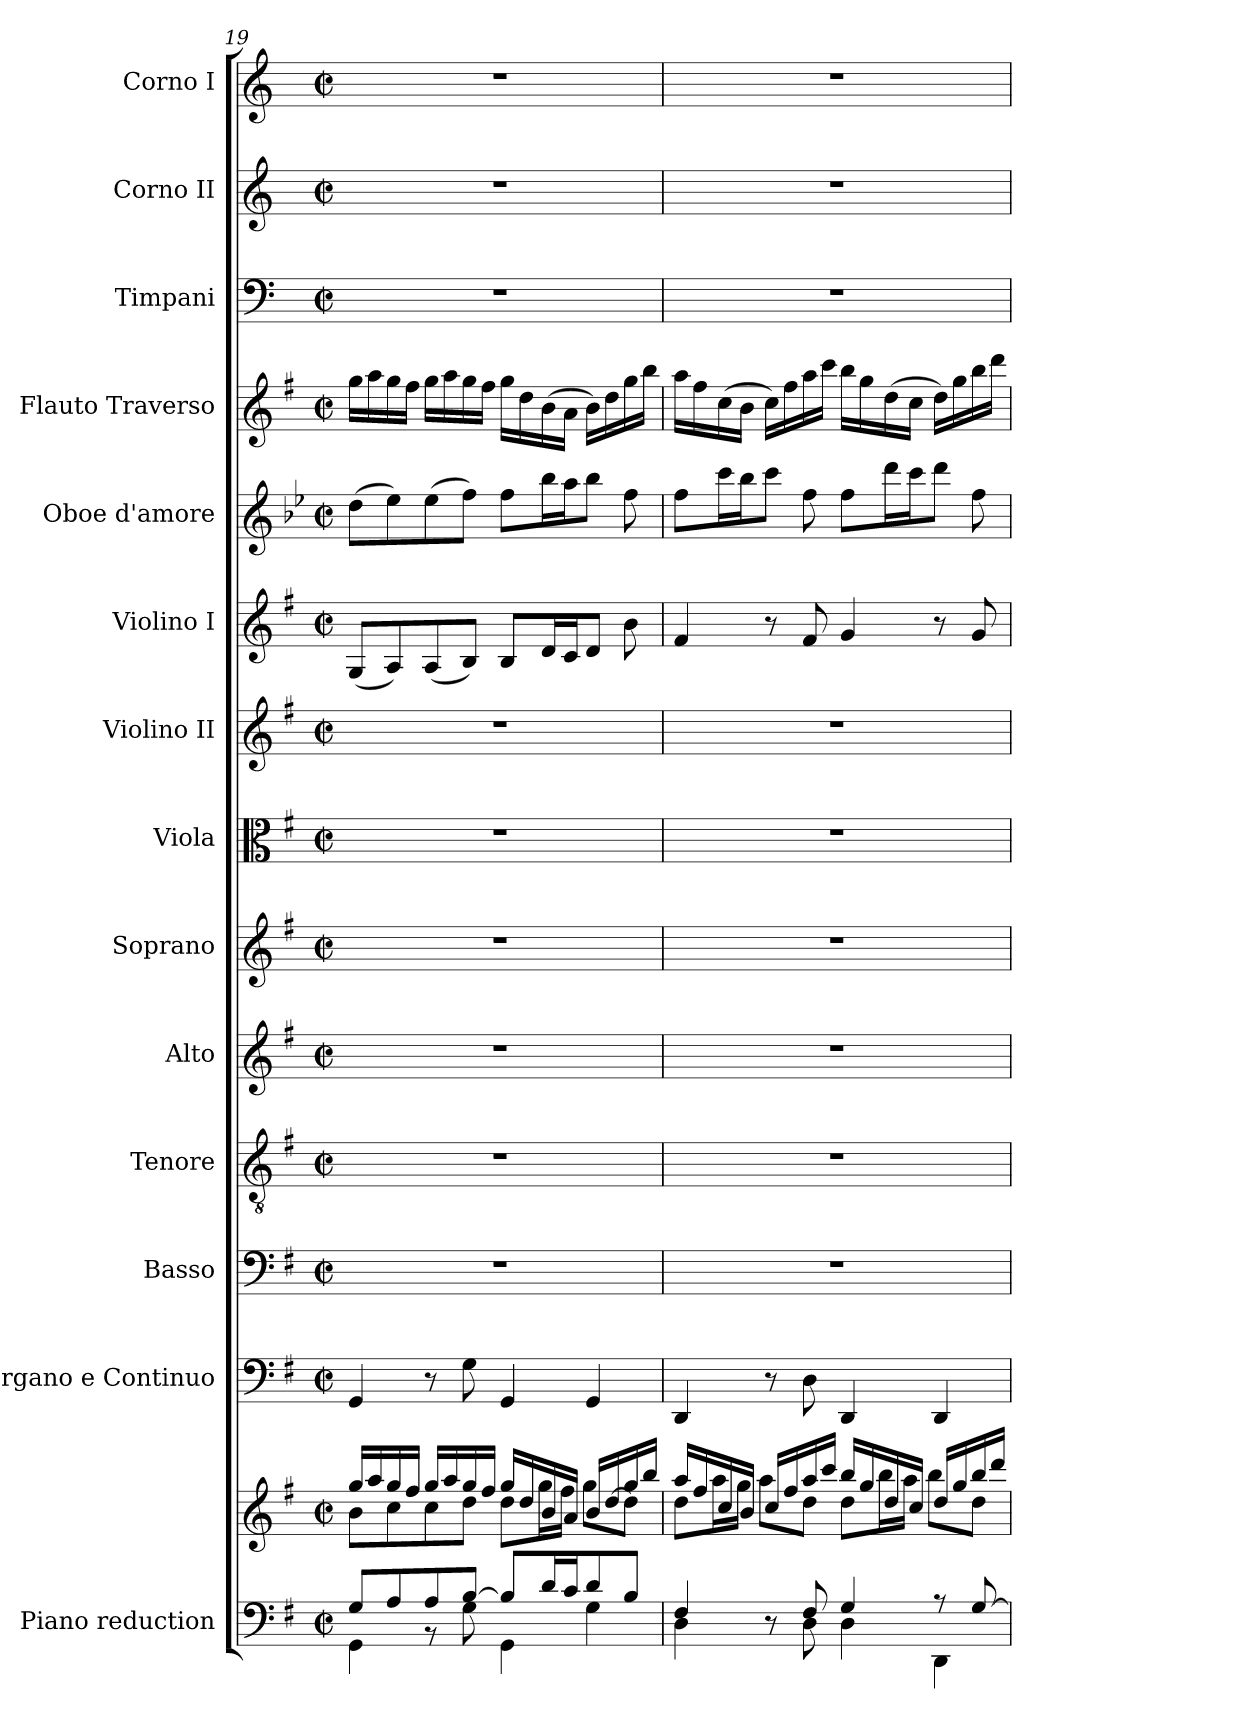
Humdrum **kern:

**kern	**kern	**kern	**kern	**kern	**kern	**kern	**kern	**kern	**kern	**kern	**kern	**kern	**kern	**kern
*part14	*part14	*part13	*part12	*part11	*part10	*part9	*part8	*part7	*part6	*part5	*part4	*part3	*part2	*part1
*staff15	*staff14	*staff13	*staff12	*staff11	*staff10	*staff9	*staff8	*staff7	*staff6	*staff5	*staff4	*staff3	*staff2	*staff1
*I"Piano reduction	*	*I"Organo e Continuo	*I"Basso	*I"Tenore	*I"Alto	*I"Soprano	*I"Viola	*I"Violino II	*I"Violino I	*I"Oboe d'amore	*I"Flauto Traverso	*I"Timpani	*I"Corno II	*I"Corno I
*I'Pno	*	*	*	*	*	*	*	*	*	*I'Ob	*I'Fl	*I'Timp	*	*
*clefF4	*clefG2	*clefF4	*clefF4	*clefGv2	*clefG2	*clefG2	*clefC3	*clefG2	*clefG2	*clefG2	*clefG2	*clefF4	*clefG2	*clefG2
*	*	*	*	*	*	*	*	*	*	*ITrd2c3	*	*	*ITrd3c5	*ITrd3c5
*k[f#]	*k[f#]	*k[f#]	*k[f#]	*k[f#]	*k[f#]	*k[f#]	*k[f#]	*k[f#]	*k[f#]	*k[f#]	*k[f#]	*k[]	*k[f#]	*k[f#]
*M2/2	*M2/2	*M2/2	*M2/2	*M2/2	*M2/2	*M2/2	*M2/2	*M2/2	*M2/2	*M2/2	*M2/2	*M2/2	*M2/2	*M2/2
*met(c|)	*met(c|)	*met(c|)	*met(c|)	*met(c|)	*met(c|)	*met(c|)	*met(c|)	*met(c|)	*met(c|)	*met(c|)	*met(c|)	*met(c|)	*met(c|)	*met(c|)
=19	=19	=19	=19	=19	=19	=19	=19	=19	=19	=19	=19	=19	=19	=19
*^	*^	*	*	*	*	*	*	*	*	*	*	*	*	*
8G/L	4GG\	16gg/LL	8b\L	4GG/	1r	1r	1r	1r	1r	1r	(8G/L	(8b\L	16gg\LL	1r	1r	1r
.	.	16aa/	.	.	.	.	.	.	.	.	.	.	16aa\	.	.	.
8A/	.	16gg/	8cc\	.	.	.	.	.	.	.	8A/)	8cc\)	16gg\	.	.	.
.	.	16ff#/JJ	.	.	.	.	.	.	.	.	.	.	16ff#\JJ	.	.	.
8A/	8r	16gg/LL	8cc\	8r	.	.	.	.	.	.	(8A/	(8cc\	16gg\LL	.	.	.
.	.	16aa/	.	.	.	.	.	.	.	.	.	.	16aa\	.	.	.
[8B/J	8G\	16gg/	8dd\J	8G\	.	.	.	.	.	.	8B/J)	8dd\J)	16gg\	.	.	.
.	.	16ff#/JJ	.	.	.	.	.	.	.	.	.	.	16ff#\JJ	.	.	.
8B/L]	4GG\	16gg/LL	8dd\L	4GG/	.	.	.	.	.	.	8B/L	8dd\L	16gg\LL	.	.	.
.	.	16dd/	.	.	.	.	.	.	.	.	.	.	16dd\	.	.	.
16d/L	.	16b/	16gg\L	.	.	.	.	.	.	.	16d/L	16gg\L	(16b\	.	.	.
16c/J	.	16a/JJ	16ff#\JJ	.	.	.	.	.	.	.	16c/J	16ff#\J	16a\JJ	.	.	.
8d/	4G\	16b/LL	8gg\L	4GG/	.	.	.	.	.	.	8d/J	8gg\J	16b\LL)	.	.	.
.	.	[<16dd/	.	.	.	.	.	.	.	.	.	.	16dd\	.	.	.
8B/J	.	16gg/	8dd\J]	.	.	.	.	.	.	.	8b\	8dd\	16gg\	.	.	.
.	.	16bb/JJ	.	.	.	.	.	.	.	.	.	.	16bb\JJ	.	.	.
!!LO:PB:g=z
=20	=20	=20	=20	=20	=20	=20	=20	=20	=20	=20	=20	=20	=20	=20	=20	=20
4F#/	4D\	16aa/LL	8dd\L	4DD/	1r	1r	1r	1r	1r	1r	4f#/	8dd\L	16aa\LL	1r	1r	1r
.	.	16ff#/	.	.	.	.	.	.	.	.	.	.	16ff#\	.	.	.
.	.	16cc/	16aa\L	.	.	.	.	.	.	.	.	16aa\L	(16cc\	.	.	.
.	.	16b/JJ	16gg\JJ	.	.	.	.	.	.	.	.	16gg\J	16b\JJ	.	.	.
8r	8ryy	16cc/LL	8aa\L	8r	.	.	.	.	.	.	8r	8aa\J	16cc\LL)	.	.	.
.	.	16ff#/	.	.	.	.	.	.	.	.	.	.	16ff#\	.	.	.
8F#/	8D\	16aa/	8dd\J	8D\	.	.	.	.	.	.	8f#/	8dd\	16aa\	.	.	.
.	.	16ccc/JJ	.	.	.	.	.	.	.	.	.	.	16ccc\JJ	.	.	.
4G/	4D\	16bb/LL	8dd\L	4DD/	.	.	.	.	.	.	4g/	8dd\L	16bb\LL	.	.	.
.	.	16gg/	.	.	.	.	.	.	.	.	.	.	16gg\	.	.	.
.	.	16dd/	16bb\L	.	.	.	.	.	.	.	.	16bb\L	(16dd\	.	.	.
.	.	16cc/JJ	16aa\JJ	.	.	.	.	.	.	.	.	16aa\J	16cc\JJ	.	.	.
8r	4DD\	16dd/LL	8bb\L	4DD/	.	.	.	.	.	.	8r	8bb\J	16dd\LL)	.	.	.
.	.	16gg/	.	.	.	.	.	.	.	.	.	.	16gg\	.	.	.
[8G/	.	16bb/	8dd\J	.	.	.	.	.	.	.	8g/	8dd\	16bb\	.	.	.
.	.	16ddd/JJ	.	.	.	.	.	.	.	.	.	.	16ddd\JJ	.	.	.
*v	*v	*	*	*	*	*	*	*	*	*	*	*	*	*	*	*
*	*v	*v	*	*	*	*	*	*	*	*	*	*	*	*	*
=	=	=	=	=	=	=	=	=	=	=	=	=	=	=
*-	*-	*-	*-	*-	*-	*-	*-	*-	*-	*-	*-	*-	*-	*-
